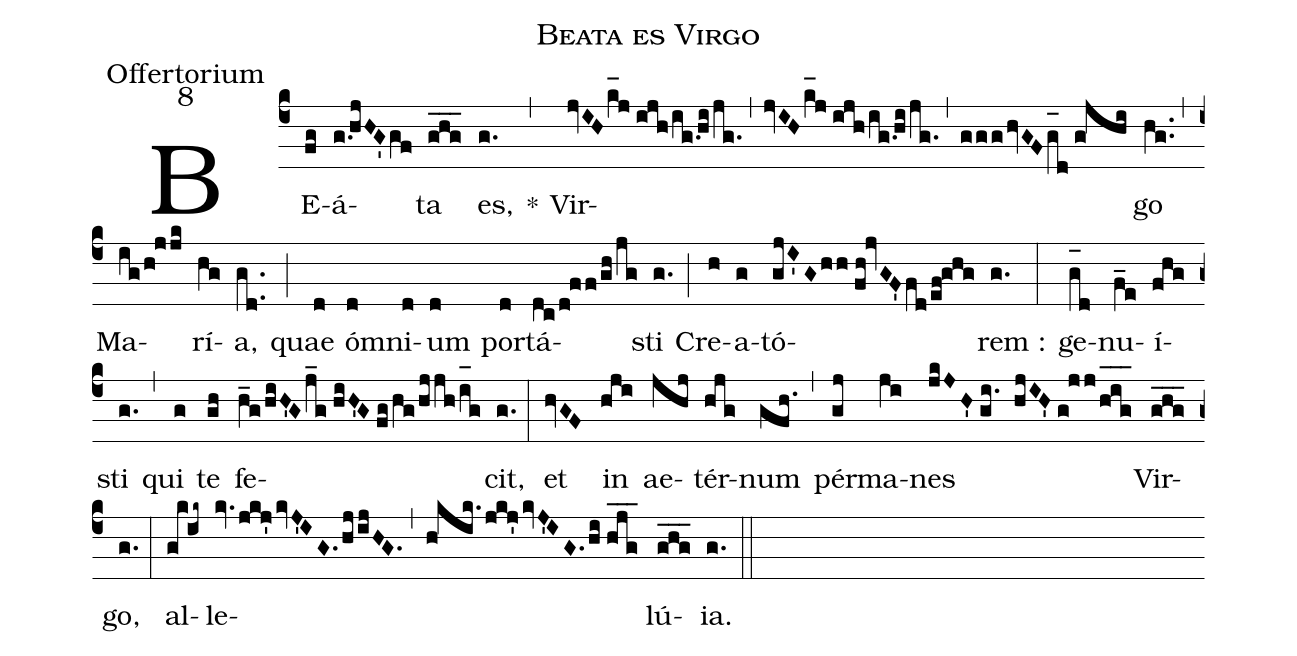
name:Beata es Virgo;
office-part:Offertorium;
mode:8;
%%
(c4) BE(fg)á(g./[-0.5]hjHG'gf)ta(ghg___) es,(g.) *(,) Vir(jvIHk_[hl:1]j//ijh/ig./[-0.5]hi/jg.)(,)(jvIHk_[hl:1]j//ijh/ig./[-0.5]hi/jg.)(,)(ggghvGFg_[oh:h]d//g!jhi)go(hg..) (,) Ma(ig/h!jjk)rí(hg)a,(gd..) (;) quae(d) ó(d)mni(d)um(d) por(d)tá(dc/d!ff/gh/jg)sti(g.) (;) Cre(h)a(g)tó(gjI'Ghh//fh!jvGF'fd/ef!ghg)rem :(g.) (:) ge(g_[oh:h]d)nu(f_e)í(fhg)sti(g.) (,) qui(g) te(gh) fe(h_g/hiH'Gj_g//hiH'G//fg/hg/hjjh/i_[oh:h]g)cit,(g.) (:) et(hvGF) in(hji) ae(jhj)tér(hjg)num(gfh.) (,) pér(gj)ma(ji)nes(jkJH'//gi. hjIH'//g!jj/h_[oh:h]i_[oh:h]g_[oh:h]) Vir(ghg___)go,(g.) (:) al(g@k!ik~)le(kv.jkj'kvJ'IG.hj/ijHG.)(,)(h!kik./jkj'kvJ'IG.hi//hjg___)lú(ghg___){ia}.(g.) (::)
